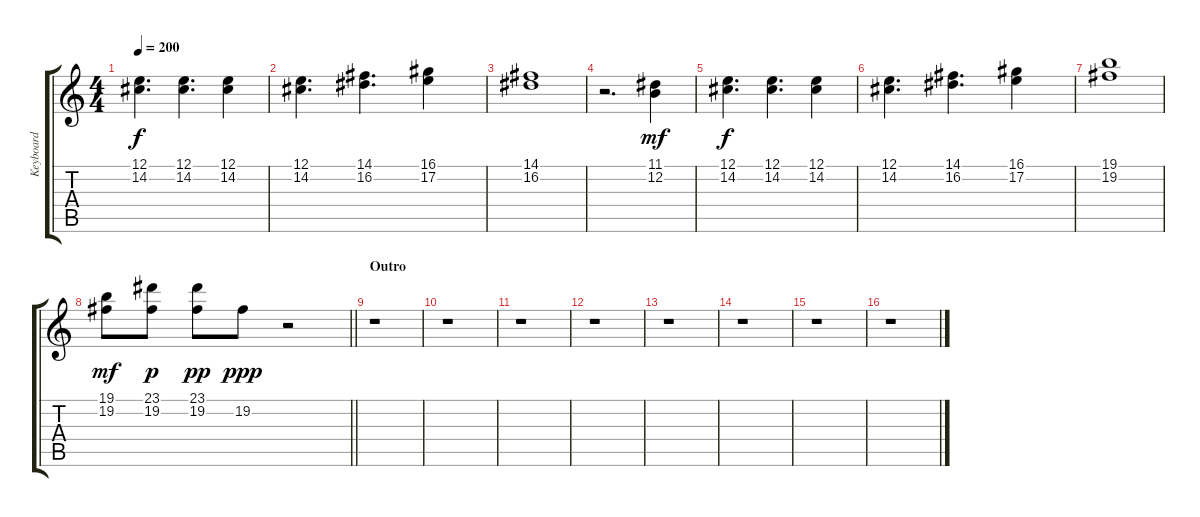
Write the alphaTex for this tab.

\track ("Keyboard" "Keyboard") {instrument brasssection}
\staff {score tabs}
\tuning (E4 B3 G3 D3 A2 E2) {hide}
\ts (4 4)
\tempo 200
\clef g2
\ks c
(12.1 14.2).4{d dy f} (12.1 14.2).4{d} (12.1 14.2).4 |
(12.1 14.2).4{d} (14.1 16.2).4{d} (16.1 17.2).4 |
(14.1 16.2).1 |
r.2{d} (11.1 12.2).4{dy mf} |
(12.1 14.2).4{d dy f} (12.1 14.2).4{d} (12.1 14.2).4 |
(12.1 14.2).4{d} (14.1 16.2).4{d} (16.1 17.2).4 |
(19.1 19.2).1 |
\barLineRight lightlight
(19.1 19.2).8{dy mf} (23.1 19.2).8{dy p} (23.1 19.2).8{dy pp} 19.2.8{dy ppp} r.2 |
\section ("" "Outro")
r.1 |
r.1 |
r.1 |
r.1 |
r.1 |
r.1 |
r.1 |
r.1
